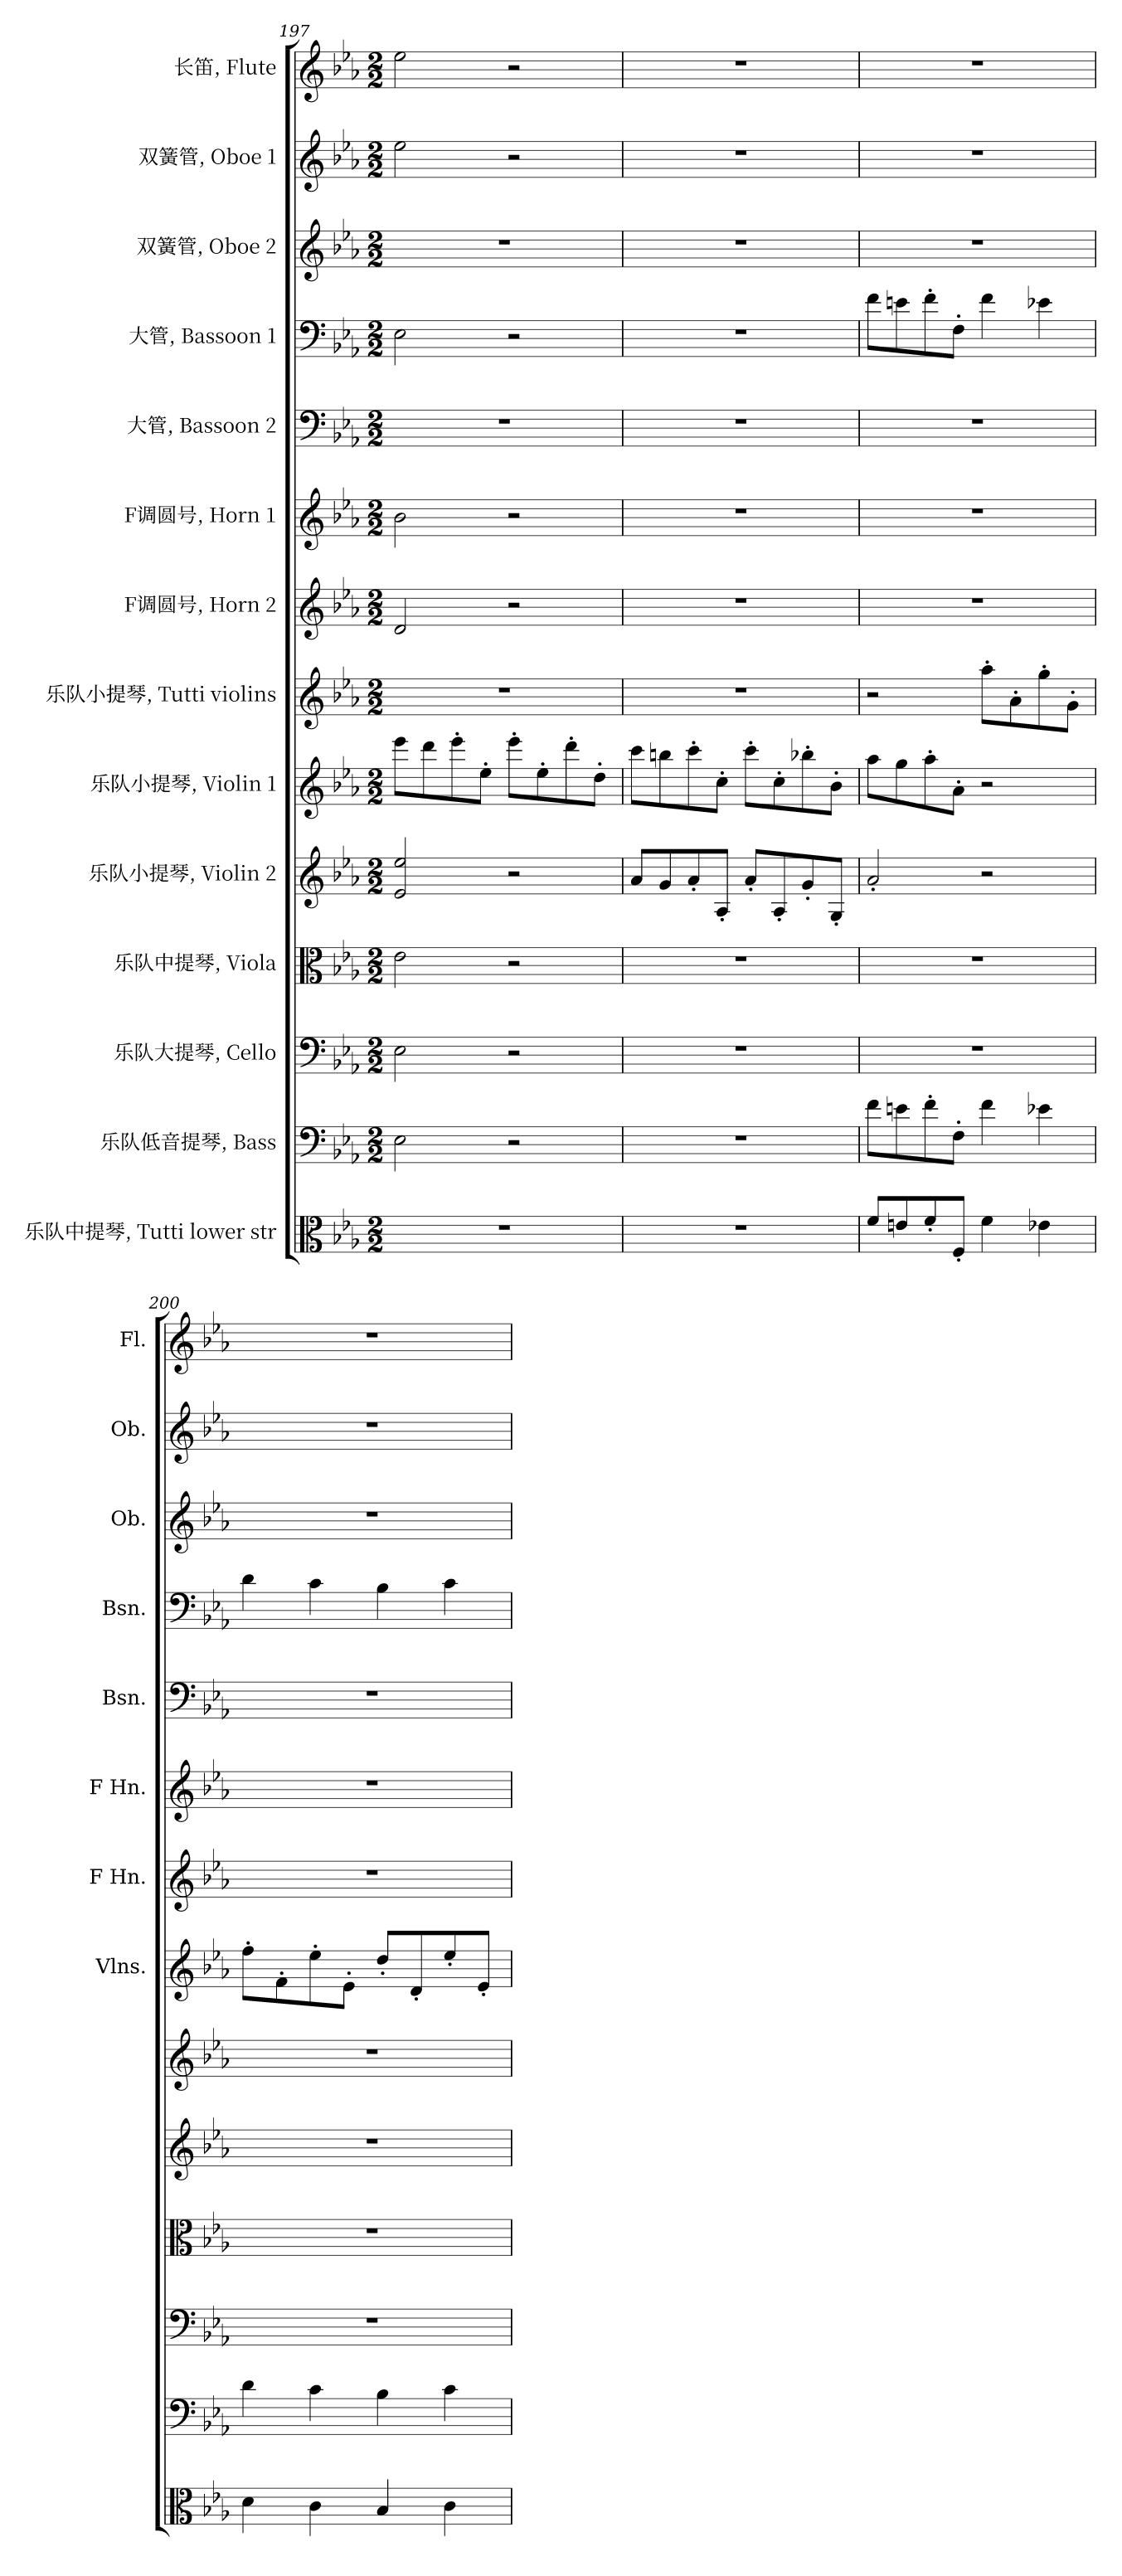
**kern	**kern	**kern	**kern	**kern	**kern	**kern	**kern	**kern	**kern	**kern	**kern	**kern	**kern
*part14	*part13	*part12	*part11	*part10	*part9	*part8	*part7	*part6	*part5	*part4	*part3	*part2	*part1
*staff14	*staff13	*staff12	*staff11	*staff10	*staff9	*staff8	*staff7	*staff6	*staff5	*staff4	*staff3	*staff2	*staff1
*I"乐队中提琴, Tutti lower str	*I"乐队低音提琴, Bass	*I"乐队大提琴, Cello	*I"乐队中提琴, Viola	*I"乐队小提琴, Violin 2	*I"乐队小提琴, Violin 1	*I"乐队小提琴, Tutti violins	*I"F调圆号, Horn 2	*I"F调圆号, Horn 1	*I"大管, Bassoon 2	*I"大管, Bassoon 1	*I"双簧管, Oboe 2	*I"双簧管, Oboe 1	*I"长笛, Flute
*	*	*	*	*	*	*I'Vlns.	*I'F Hn.	*I'F Hn.	*I'Bsn.	*I'Bsn.	*I'Ob.	*I'Ob.	*I'Fl.
*clefC3	*clefF4	*clefF4	*clefC3	*clefG2	*clefG2	*clefG2	*clefG2	*clefG2	*clefF4	*clefF4	*clefG2	*clefG2	*clefG2
*	*ITrd7c12	*	*	*	*	*	*ITrd4c7	*ITrd4c7	*	*	*	*	*
*k[b-e-a-]	*k[b-e-a-]	*k[b-e-a-]	*k[b-e-a-]	*k[b-e-a-]	*k[b-e-a-]	*k[b-e-a-]	*k[b-e-a-d-]	*k[b-e-a-d-]	*k[b-e-a-]	*k[b-e-a-]	*k[b-e-a-]	*k[b-e-a-]	*k[b-e-a-]
*M2/2	*M2/2	*M2/2	*M2/2	*M2/2	*M2/2	*M2/2	*M2/2	*M2/2	*M2/2	*M2/2	*M2/2	*M2/2	*M2/2
*MM162	*MM162	*MM162	*MM162	*MM162	*MM162	*MM162	*MM162	*MM162	*MM162	*MM162	*MM162	*MM162	*MM162
=197	=197	=197	=197	=197	=197	=197	=197	=197	=197	=197	=197	=197	=197
1r	2EE-\	2E-\	2e-\	2e-/ 2ee-/	8eee-\L	1r	2G/	2e-\	1r	2E-\	1r	2ee-\	2ee-\
.	.	.	.	.	8ddd\	.	.	.	.	.	.	.	.
.	.	.	.	.	8eee-'\	.	.	.	.	.	.	.	.
.	.	.	.	.	8ee-'\J	.	.	.	.	.	.	.	.
.	2r	2r	2r	2r	8eee-'\L	.	2r	2r	.	2r	.	2r	2r
.	.	.	.	.	8ee-'\	.	.	.	.	.	.	.	.
.	.	.	.	.	8ddd'\	.	.	.	.	.	.	.	.
.	.	.	.	.	8dd'\J	.	.	.	.	.	.	.	.
=198	=198	=198	=198	=198	=198	=198	=198	=198	=198	=198	=198	=198	=198
1r	1r	1r	1r	8a-/L	8ccc\L	1r	1r	1r	1r	1r	1r	1r	1r
.	.	.	.	8g/	8bbn\	.	.	.	.	.	.	.	.
.	.	.	.	8a-'/	8ccc'\	.	.	.	.	.	.	.	.
.	.	.	.	8A-'/J	8cc'\J	.	.	.	.	.	.	.	.
.	.	.	.	8a-'/L	8ccc'\L	.	.	.	.	.	.	.	.
.	.	.	.	8A-'/	8cc'\	.	.	.	.	.	.	.	.
.	.	.	.	8g'/	8bb-X'\	.	.	.	.	.	.	.	.
.	.	.	.	8G'/J	8b-'\J	.	.	.	.	.	.	.	.
=199	=199	=199	=199	=199	=199	=199	=199	=199	=199	=199	=199	=199	=199
8f/L	8F\L	1r	1r	2a-'/	8aa-\L	2r	1r	1r	1r	8f\L	1r	1r	1r
8en/	8En\	.	.	.	8gg\	.	.	.	.	8en\	.	.	.
8f'/	8F'\	.	.	.	8aa-'\	.	.	.	.	8f'\	.	.	.
8F'/J	8FF'\J	.	.	.	8a-'\J	.	.	.	.	8F'\J	.	.	.
4f\	4F\	.	.	2r	2r	8aa-'\L	.	.	.	4f\	.	.	.
.	.	.	.	.	.	8a-'\	.	.	.	.	.	.	.
4e-X\	4E-X\	.	.	.	.	8gg'\	.	.	.	4e-X\	.	.	.
.	.	.	.	.	.	8g'\J	.	.	.	.	.	.	.
!!LO:PB:g=z
=200	=200	=200	=200	=200	=200	=200	=200	=200	=200	=200	=200	=200	=200
4d\	4D\	1r	1r	1r	1r	8ff'\L	1r	1r	1r	4d\	1r	1r	1r
.	.	.	.	.	.	8f'\	.	.	.	.	.	.	.
4c\	4C\	.	.	.	.	8ee-'\	.	.	.	4c\	.	.	.
.	.	.	.	.	.	8e-'\J	.	.	.	.	.	.	.
4B-/	4BB-\	.	.	.	.	8dd'/L	.	.	.	4B-\	.	.	.
.	.	.	.	.	.	8d'/	.	.	.	.	.	.	.
4c\	4C\	.	.	.	.	8ee-'/	.	.	.	4c\	.	.	.
.	.	.	.	.	.	8e-'/J	.	.	.	.	.	.	.
=	=	=	=	=	=	=	=	=	=	=	=	=	=
*-	*-	*-	*-	*-	*-	*-	*-	*-	*-	*-	*-	*-	*-
